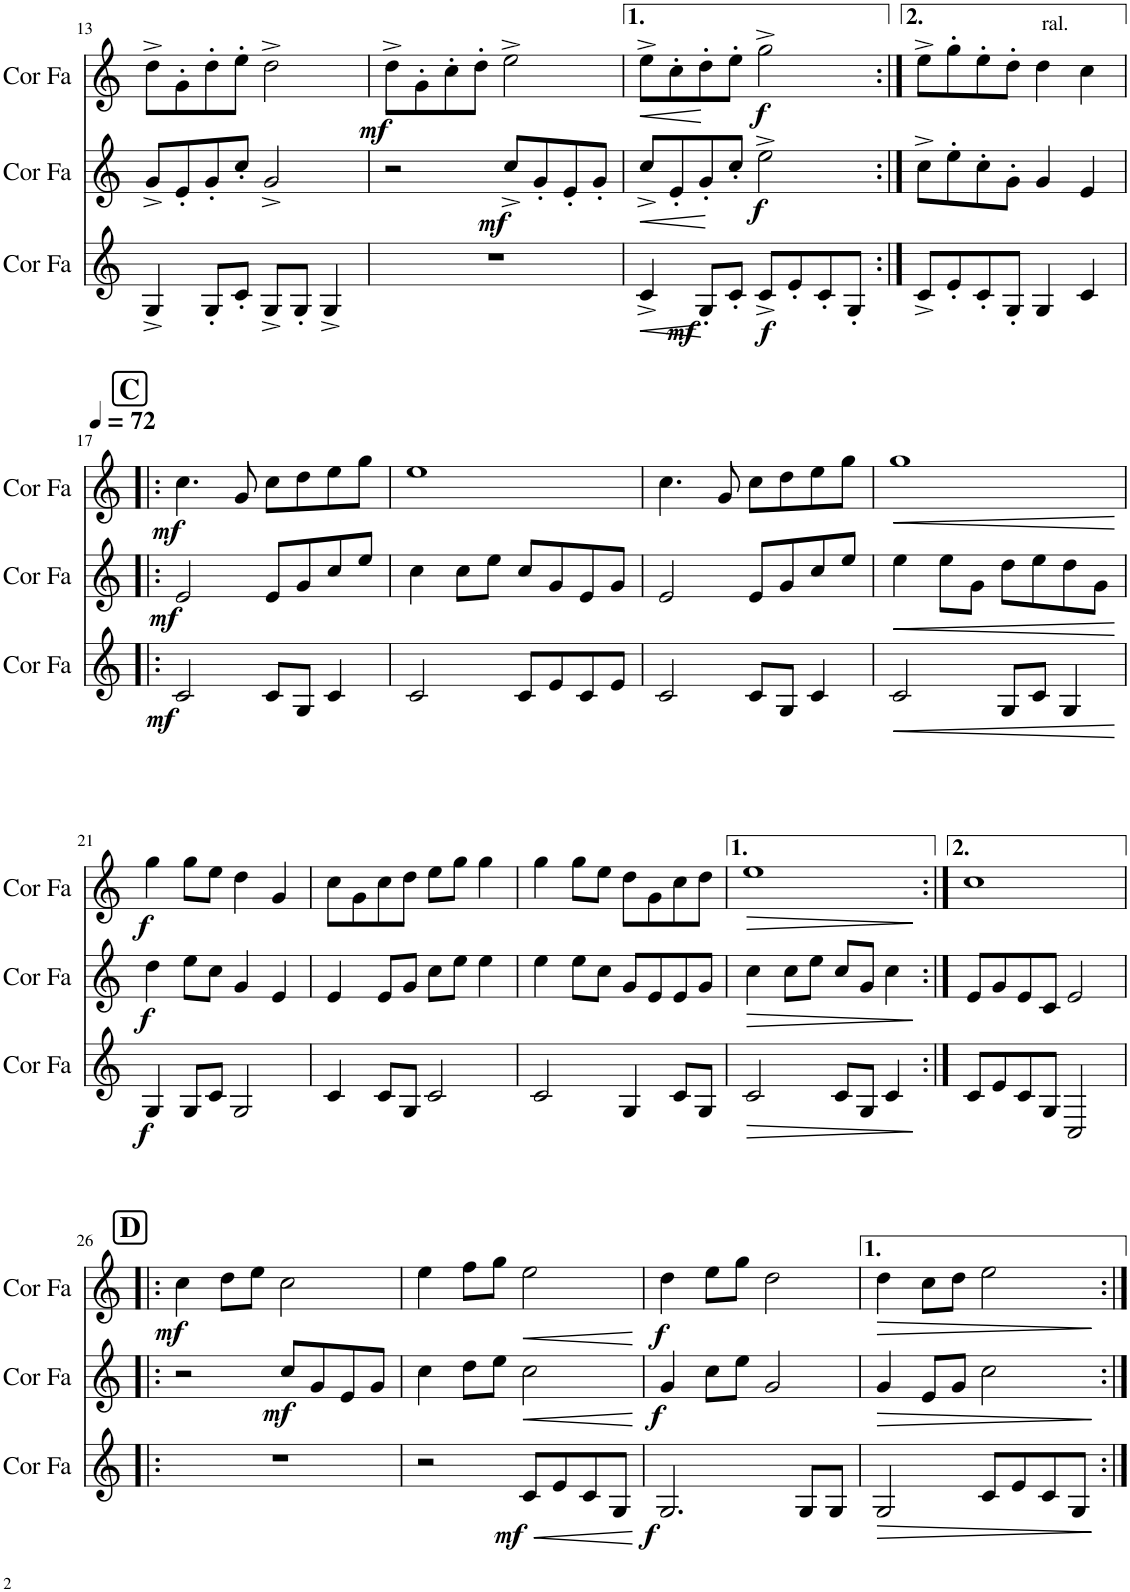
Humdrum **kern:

**kern	**dynam	**kern	**dynam	**kern	**dynam
*part3	*part3	*part2	*part2	*part1	*part1
*staff3	*staff3	*staff2	*staff2	*staff1	*staff1
*I"Cor en Fa	*	*I"Cor en Fa	*	*I"Cor en Fa	*
*I'Cor Fa	*	*I'Cor Fa	*	*I'Cor Fa	*
!!LO:PB:g=z
*clefG2	*	*clefG2	*	*clefG2	*
*Trd4c7	*	*Trd4c7	*	*Trd4c7	*
*k[]	*	*k[]	*	*k[]	*
*M4/4	*	*M4/4	*	*M4/4	*
=13	=13	=13	=13	=13	=13
4G^/	.	8g^/L	.	8dd^\L	.
.	.	8e'/	.	8g'\	.
8G'/L	.	8g'/	.	8dd'\	.
8c'/J	.	8cc'/J	.	8ee'\J	.
8G^/L	.	2g^/	.	2dd^\	.
8G'/J	.	.	.	.	.
4G^/	.	.	.	.	.
=14	=14	=14	=14	=14	=14
!	!LO:DY:b	!	!	!	!LO:DY:b
1r	mf	2r	.	8dd^\L	mf
.	.	.	.	8g'\	.
.	.	.	.	8cc'\	.
.	.	.	.	8dd'\J	.
!	!	!	!LO:DY:b	!	!
.	.	8cc^/L	mf	2ee^\	.
.	.	8g'/	.	.	.
.	.	8e'/	.	.	.
.	.	8g'/J	.	.	.
=15	=15	=15	=15	=15	=15
!	!LO:HP:b	!	!LO:HP:b	!	!LO:HP:b
4c^/	<	8cc^/L	<	8ee^\L	<
.	.	8e'/	.	8cc'\	.
8G'/L	.	8g'/	.	8dd'\	.
8c'/J	.	8cc'/J	.	8ee'\J	.
!	!LO:DY:b	!	!LO:DY:b	!	!LO:DY:b
8c^/L	f	2ee^\	f	2gg^\	f
8e'/	.	.	.	.	.
8c'/	.	.	.	.	.
8G'/J	.	.	.	.	.
.	[	.	[	.	[
=16:|!	=16:|!	=16:|!	=16:|!	=16:|!	=16:|!
8c^/L	.	8cc^\L	.	8ee^\L	.
8e'/	.	8ee'\	.	8gg'\	.
8c'/	.	8cc'\	.	8ee'\	.
8G'/J	.	8g'\J	.	8dd'\J	.
!	!	!	!	!LO:TX:a:t=ral.	!
4G/	.	4g/	.	4dd\	.
4c/	.	4e/	.	4cc\	.
!!LO:LB:g=z
=17!|:	=17!|:	=17!|:	=17!|:	=17!|:	=17!|:
!!LO:REH:place=s1:a:B:cj:fs=14:t=C
*	*	*	*	*MM72	*
!	!LO:DY:b	!	!LO:DY:b	!	!LO:DY:b
2c/	mf	2e/	mf	4.cc\	mf
.	.	.	.	8g/	.
8c/L	.	8e/L	.	8cc\L	.
8G/J	.	8g/	.	8dd\	.
4c/	.	8cc/	.	8ee\	.
.	.	8ee/J	.	8gg\J	.
=18	=18	=18	=18	=18	=18
2c/	.	4cc\	.	1ee	.
.	.	8cc\L	.	.	.
.	.	8ee\J	.	.	.
8c/L	.	8cc/L	.	.	.
8e/	.	8g/	.	.	.
8c/	.	8e/	.	.	.
8e/J	.	8g/J	.	.	.
=19	=19	=19	=19	=19	=19
2c/	.	2e/	.	4.cc\	.
.	.	.	.	8g/	.
8c/L	.	8e/L	.	8cc\L	.
8G/J	.	8g/	.	8dd\	.
4c/	.	8cc/	.	8ee\	.
.	.	8ee/J	.	8gg\J	.
=20	=20	=20	=20	=20	=20
!	!LO:HP:b	!	!LO:HP:b	!	!LO:HP:b
2c/	<	4ee\	<	1gg	<
.	.	8ee\L	.	.	.
.	.	8g\J	.	.	.
8G/L	.	8dd\L	.	.	.
8c/J	.	8ee\	.	.	.
4G/	.	8dd\	.	.	.
.	.	8g\J	.	.	.
.	[	.	[	.	[
!!LO:LB:g=z
=21	=21	=21	=21	=21	=21
!	!LO:DY:b	!	!LO:DY:b	!	!LO:DY:b
4G/	f	4dd\	f	4gg\	f
8G/L	.	8ee\L	.	8gg\L	.
8c/J	.	8cc\J	.	8ee\J	.
2G/	.	4g/	.	4dd\	.
.	.	4e/	.	4g/	.
=22	=22	=22	=22	=22	=22
4c/	.	4e/	.	8cc\L	.
.	.	.	.	8g\	.
8c/L	.	8e/L	.	8cc\	.
8G/J	.	8g/J	.	8dd\J	.
2c/	.	8cc\L	.	8ee\L	.
.	.	8ee\J	.	8gg\J	.
.	.	4ee\	.	4gg\	.
=23	=23	=23	=23	=23	=23
2c/	.	4ee\	.	4gg\	.
.	.	8ee\L	.	8gg\L	.
.	.	8cc\J	.	8ee\J	.
4G/	.	8g/L	.	8dd\L	.
.	.	8e/	.	8g\	.
8c/L	.	8e/	.	8cc\	.
8G/J	.	8g/J	.	8dd\J	.
=24	=24	=24	=24	=24	=24
!	!LO:HP:b	!	!LO:HP:b	!	!LO:HP:b
2c/	>	4cc\	>	1ee	>
.	.	8cc\L	.	.	.
.	.	8ee\J	.	.	.
8c/L	.	8cc/L	.	.	.
8G/J	.	8g/J	.	.	.
4c/	.	4cc\	.	.	.
.	]	.	]	.	]
=25:|!	=25:|!	=25:|!	=25:|!	=25:|!	=25:|!
8c/L	.	8e/L	.	1cc	.
8e/	.	8g/	.	.	.
8c/	.	8e/	.	.	.
8G/J	.	8c/J	.	.	.
2C/	.	2e/	.	.	.
!!LO:LB:g=z
!!LO:REH:place=s1:a:B:cj:fs=14:t=D
=26!|:	=26!|:	=26!|:	=26!|:	=26!|:	=26!|:
!	!	!	!	!	!LO:DY:b
1r	.	2r	.	4cc\	mf
.	.	.	.	8dd\L	.
.	.	.	.	8ee\J	.
!	!	!	!LO:DY:b	!	!
.	.	8cc/L	mf	2cc\	.
.	.	8g/	.	.	.
.	.	8e/	.	.	.
.	.	8g/J	.	.	.
=27	=27	=27	=27	=27	=27
2r	.	4cc\	.	4ee\	.
.	.	8dd\L	.	8ff\L	.
.	.	8ee\J	.	8gg\J	.
!	!LO:HP:b	!	!LO:HP:b	!	!LO:HP:b
!	!LO:DY:n=1:b	!	!	!	!
8c/L	< mf	2cc\	<	2ee\	<
8e/	.	.	.	.	.
8c/	.	.	.	.	.
8G/J	.	.	.	.	.
.	[	.	[	.	[
=28	=28	=28	=28	=28	=28
!	!LO:DY:b	!	!LO:DY:b	!	!LO:DY:b
2.G/	f	4g/	f	4dd\	f
.	.	8cc\L	.	8ee\L	.
.	.	8ee\J	.	8gg\J	.
.	.	2g/	.	2dd\	.
8G/L	.	.	.	.	.
8G/J	.	.	.	.	.
=29	=29	=29	=29	=29	=29
!	!LO:HP:b	!	!LO:HP:b	!	!LO:HP:b
2G/	>	4g/	>	4dd\	>
.	.	8e/L	.	8cc\L	.
.	.	8g/J	.	8dd\J	.
8c/L	.	2cc\	.	2ee\	.
8e/	.	.	.	.	.
8c/	.	.	.	.	.
8G/J	.	.	.	.	.
.	]	.	]	.	]
=:|!	=:|!	=:|!	=:|!	=:|!	=:|!
*-	*-	*-	*-	*-	*-
